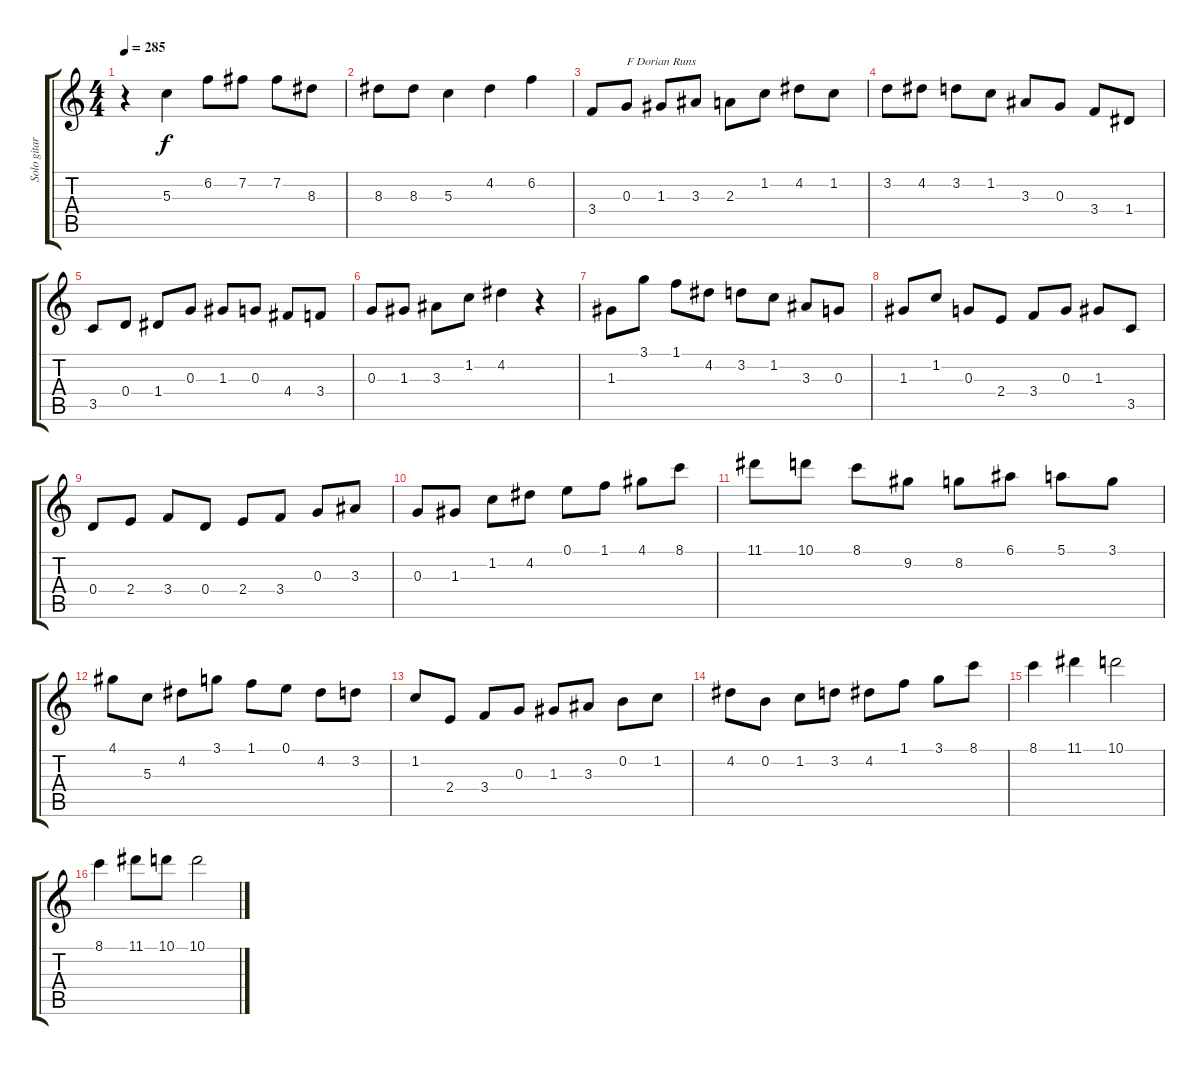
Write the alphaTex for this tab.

\track ("Solo gitar" "Solo gitar") {instrument electricguitarjazz}
\staff {score tabs}
\tuning (E4 B3 G3 D3 A2 E2) {hide}
\ts (4 4)
\tempo 285
\clef g2
\ks c
r.4{dy f} 5.3.4 6.2.8 7.2.8 7.2.8 8.3.8 |
8.3.8 8.3.8 5.3.4 4.2.4 6.2.4 |
3.4.8 0.3.8{txt "F Dorian Runs"} 1.3.8 3.3.8 2.3.8 1.2.8 4.2.8 1.2.8 |
3.2.8 4.2.8 3.2.8 1.2.8 3.3.8 0.3.8 3.4.8 1.4.8 |
3.5.8 0.4.8 1.4.8 0.3.8 1.3.8 0.3.8 4.4.8 3.4.8 |
0.3.8 1.3.8 3.3.8 1.2.8 4.2.4 r.4 |
1.3.8 3.1.8 1.1.8 4.2.8 3.2.8 1.2.8 3.3.8 0.3.8 |
1.3.8 1.2.8 0.3.8 2.4.8 3.4.8 0.3.8 1.3.8 3.5.8 |
0.4.8 2.4.8 3.4.8 0.4.8 2.4.8 3.4.8 0.3.8 3.3.8 |
0.3.8 1.3.8 1.2.8 4.2.8 0.1.8 1.1.8 4.1.8 8.1.8 |
11.1.8 10.1.8 8.1.8 9.2.8 8.2.8 6.1.8 5.1.8 3.1.8 |
4.1.8 5.3.8 4.2.8 3.1.8 1.1.8 0.1.8 4.2.8 3.2.8 |
1.2.8 2.4.8 3.4.8 0.3.8 1.3.8 3.3.8 0.2.8 1.2.8 |
4.2.8 0.2.8 1.2.8 3.2.8 4.2.8 1.1.8 3.1.8 8.1.8 |
8.1.4 11.1.4 10.1.2 |
8.1.4 11.1.8 10.1.8 10.1.2
